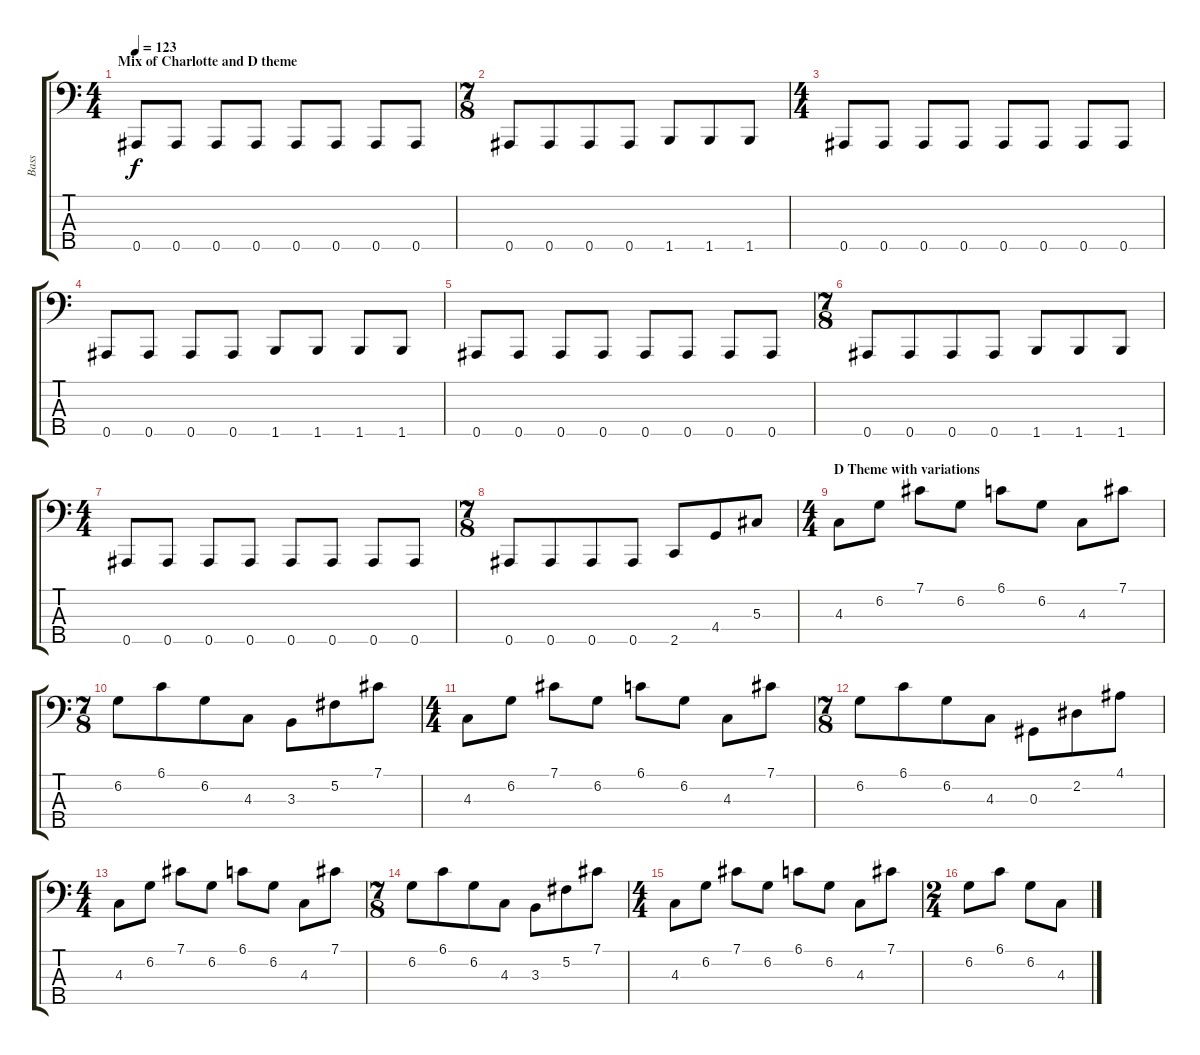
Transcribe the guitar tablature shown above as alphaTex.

\track ("Bass" "Bass") {instrument electricbassfinger}
\staff {score tabs}
\tuning (Gb2 Db2 Ab1 Eb1 Bb0) {hide}
\ts (4 4)
\section ("" "Mix of Charlotte and D theme")
\tempo 123
\clef f4
\ks c
0.5.8{dy f volume 15} 0.5.8 0.5.8 0.5.8 0.5.8 0.5.8 0.5.8 0.5.8 |
\ts (7 8)
0.5.8 0.5.8 0.5.8 0.5.8 1.5.8 1.5.8 1.5.8 |
\ts (4 4)
0.5.8 0.5.8 0.5.8 0.5.8 0.5.8 0.5.8 0.5.8 0.5.8 |
0.5.8 0.5.8 0.5.8 0.5.8 1.5.8 1.5.8 1.5.8 1.5.8 |
0.5.8 0.5.8 0.5.8 0.5.8 0.5.8 0.5.8 0.5.8 0.5.8 |
\ts (7 8)
0.5.8 0.5.8 0.5.8 0.5.8 1.5.8 1.5.8 1.5.8 |
\ts (4 4)
0.5.8 0.5.8 0.5.8 0.5.8 0.5.8 0.5.8 0.5.8 0.5.8 |
\ts (7 8)
0.5.8 0.5.8 0.5.8 0.5.8 2.5.8 4.4.8 5.3.8 |
\ts (4 4)
\section ("" "D Theme with variations")
4.3.8 6.2.8 7.1.8 6.2.8 6.1.8 6.2.8 4.3.8 7.1.8 |
\ts (7 8)
6.2.8 6.1.8 6.2.8 4.3.8 3.3.8 5.2.8 7.1.8 |
\ts (4 4)
4.3.8 6.2.8 7.1.8 6.2.8 6.1.8 6.2.8 4.3.8 7.1.8 |
\ts (7 8)
6.2.8 6.1.8 6.2.8 4.3.8 0.3.8 2.2.8 4.1.8 |
\ts (4 4)
4.3.8 6.2.8 7.1.8 6.2.8 6.1.8 6.2.8 4.3.8 7.1.8 |
\ts (7 8)
6.2.8 6.1.8 6.2.8 4.3.8 3.3.8 5.2.8 7.1.8 |
\ts (4 4)
4.3.8 6.2.8 7.1.8 6.2.8 6.1.8 6.2.8 4.3.8 7.1.8 |
\ts (2 4)
6.2.8 6.1.8 6.2.8 4.3.8
